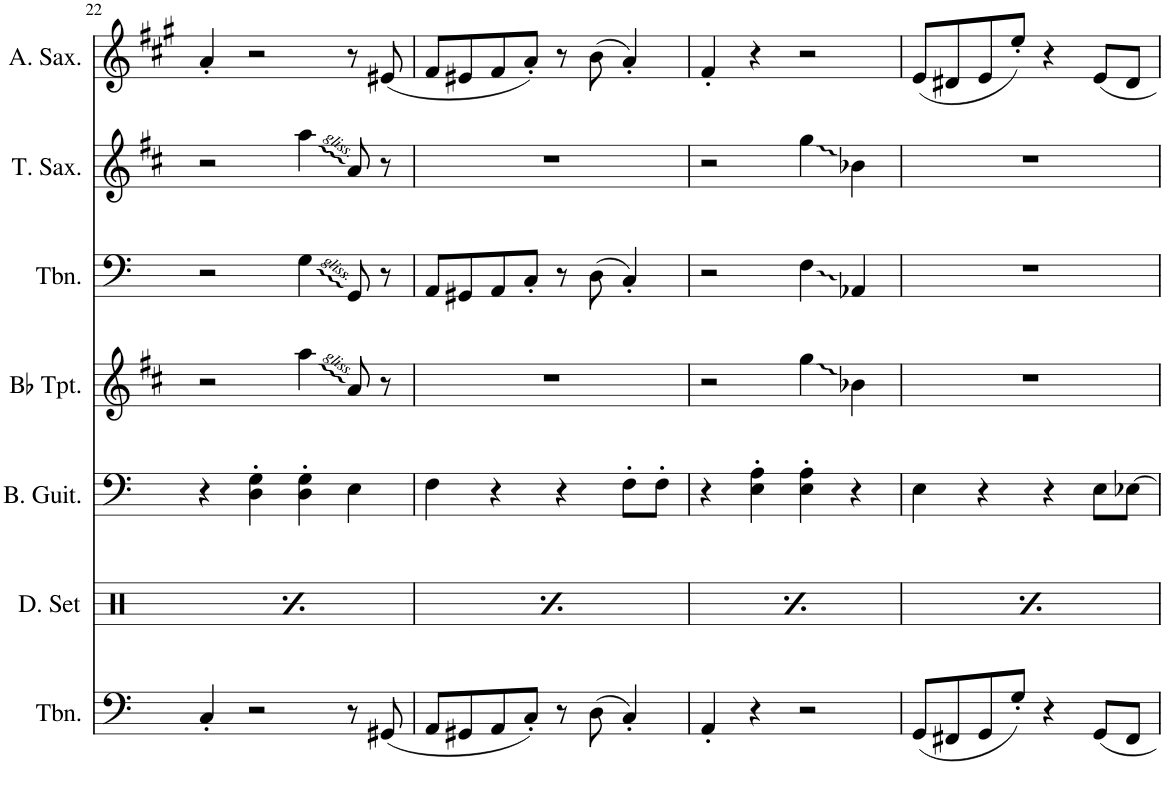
**kern	**kern	**kern	**kern	**kern	**kern	**kern
*part7	*part6	*part5	*part4	*part3	*part2	*part1
*staff7	*staff6	*staff5	*staff4	*staff3	*staff2	*staff1
*I"Trombone	*I"Drumset	*I"Bass Guitar	*I"Bb Trumpet	*I"Trombone	*I"Tenor Saxophone	*I"Alto Saxophone
*I'Tbn.	*I'D. Set	*I'B. Guit.	*I'Bb Tpt.	*I'Tbn.	*I'T. Sax.	*I'A. Sax.
!!LO:PB:g=z
*clefF4	*clefX	*clefF4	*clefG2	*clefF4	*clefG2	*clefG2
*	*	*Trd7c12	*Trd1c2	*	*Trd8c14	*Trd5c9
*k[]	*k[]	*k[]	*k[f#c#]	*k[]	*k[f#c#]	*k[f#c#g#]
*M2/2	*M2/2	*M2/2	*M2/2	*M2/2	*M2/2	*M2/2
*met(c|)	*met(c|)	*met(c|)	*met(c|)	*met(c|)	*met(c|)	*met(c|)
=22	=22	=22	=22	=22	=22	=22
*	*^	*	*	*	*	*
4C'/	4Ree/	4Rf\	4r	2r	2r	2r	4a'/
2r	4Rdd/	4Rf\	4D\' 4G\'	.	.	.	2r
.	4Rcc/	4Rf\	4D\' 4G\'	4aa\	4G\	4aa\	.
8r	8Rgg/L	4Rf\	4E\	8a/	8GG/	8a/	8r
(8GG#X/	8Rgg/J	.	.	8r	8r	8r	(8e#X/
=23	=23	=23	=23	=23	=23	=23	=23
8AA/L	4Ree/	4Rf\	4F\	1r	8AA/L	1r	8f#/L
8GG#X/	.	.	.	.	8GG#X/	.	8e#X/
8AA/	4Rdd/	4Rf\	4r	.	8AA/	.	8f#/
8C'/J)	.	.	.	.	8C'/J	.	8a'/J)
8r	4Rcc/	4Rf\	4r	.	8r	.	8r
(8D\	.	.	.	.	(8D\	.	(8b\
4C'/)	8Rgg/L	4Rf\	8F'\L	.	4C'/)	.	4a'/)
.	8Rgg/J	.	8F'\J	.	.	.	.
=24	=24	=24	=24	=24	=24	=24	=24
4AA'/	4Ree/	4Rf\	4r	2r	2r	2r	4f#'/
4r	4Rdd/	4Rf\	4E\' 4A\'	.	.	.	4r
2r	4Rcc/	4Rf\	4E\' 4A\'	4gg\	4F\	4gg\	2r
.	8Rgg/L	4Rf\	4r	4b-X\	4AA-X/	4b-X\	.
.	8Rgg/J	.	.	.	.	.	.
=25	=25	=25	=25	=25	=25	=25	=25
(8GG/L	4Ree/	4Rf\	4E\	1r	1r	1r	(8e/L
8FF#X/	.	.	.	.	.	.	8d#X/
8GG/	4Rdd/	4Rf\	4r	.	.	.	8e/
8G'/J)	.	.	.	.	.	.	8ee'/J)
4r	4Rcc/	4Rf\	4r	.	.	.	4r
8GG/L	8Rgg/L	4Rf\	8E\L	.	.	.	8e/L
8FF#/J	8Rgg/J	.	[8E-X\J	.	.	.	8d#/J
*	*v	*v	*	*	*	*	*
=	=	=	=	=	=	=
*-	*-	*-	*-	*-	*-	*-
